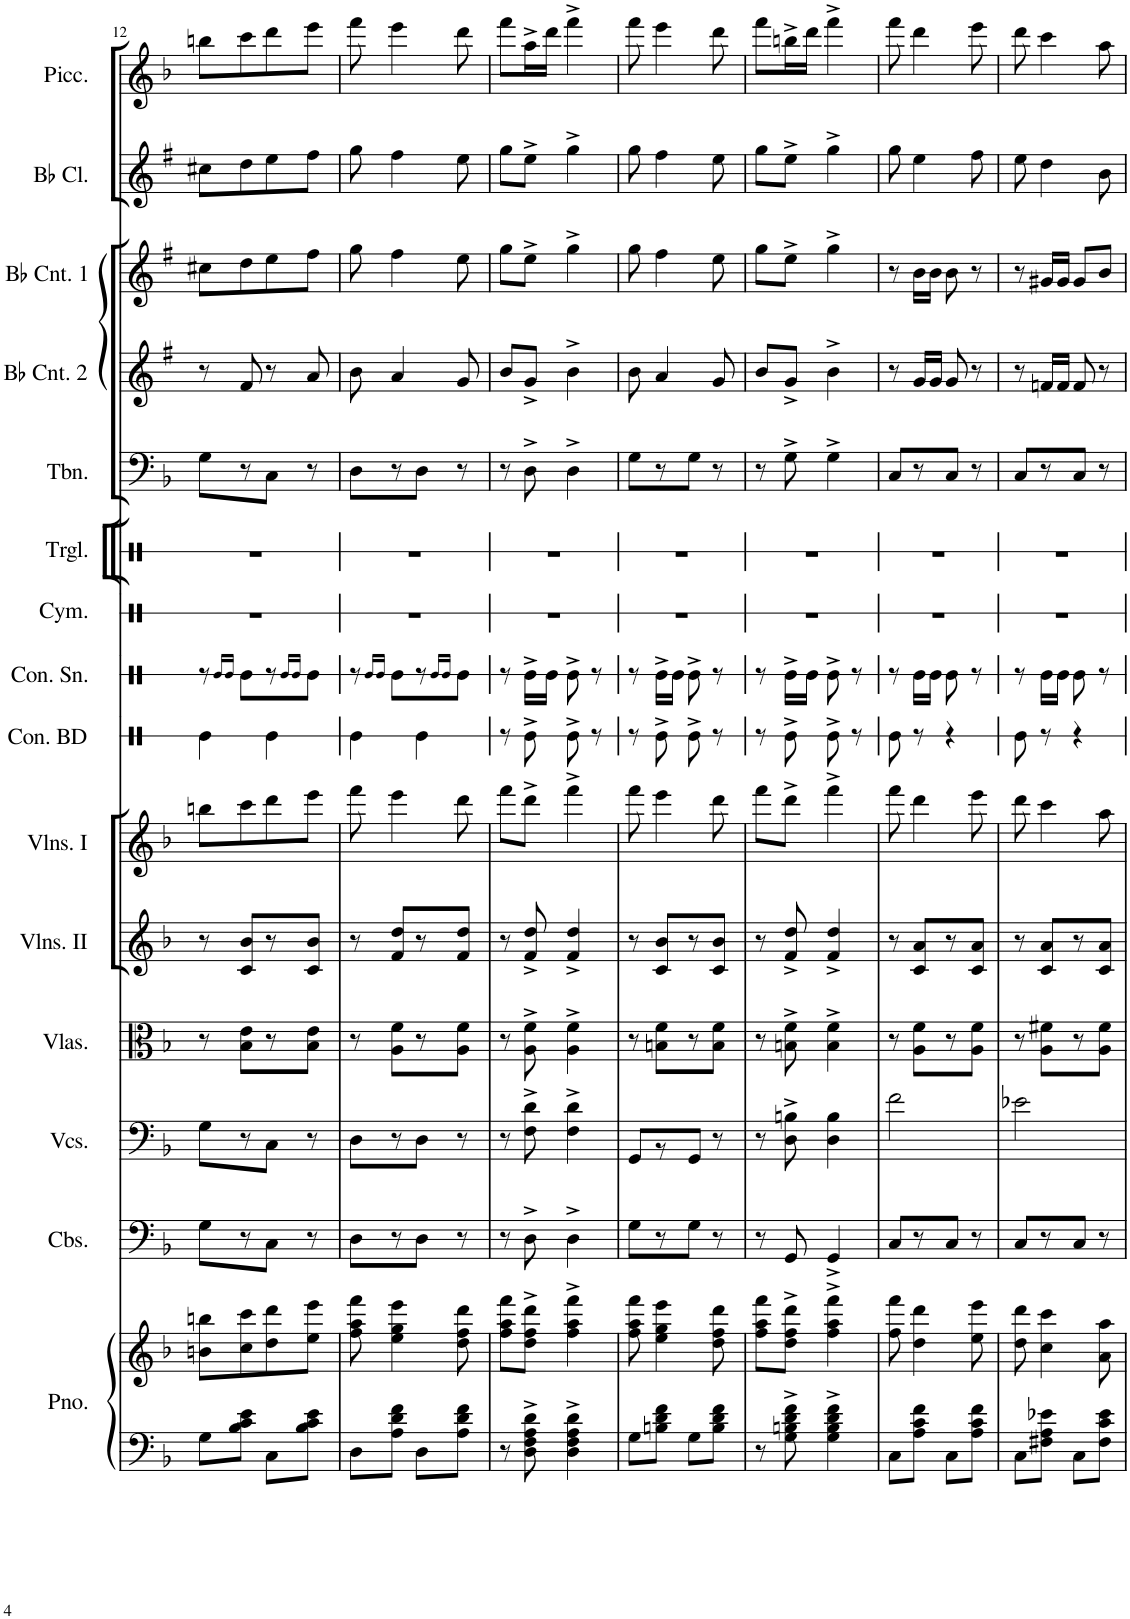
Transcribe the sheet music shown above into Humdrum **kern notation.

**kern	**kern	**kern	**kern	**kern	**kern	**kern	**kern	**kern	**kern	**kern	**kern	**kern	**kern	**kern	**kern
*part15	*part15	*part14	*part13	*part12	*part11	*part10	*part9	*part8	*part7	*part6	*part5	*part4	*part3	*part2	*part1
*staff16	*staff15	*staff14	*staff13	*staff12	*staff11	*staff10	*staff9	*staff8	*staff7	*staff6	*staff5	*staff4	*staff3	*staff2	*staff1
*I"Piano	*	*I"Contrabasses	*I"Violoncellos	*I"Violas	*I"Violins II	*I"Violins I	*I"Concert Bass Drum	*I"Concert Snare Drum	*I"Cymbal	*I"Triangle	*I"Trombone	*I"Bb Cornet 2	*I"Bb Cornet 1	*I"Bb Clarinet	*I"Piccolo
*I'Pno.	*	*I'Cbs.	*I'Vcs.	*I'Vlas.	*I'Vlns. II	*I'Vlns. I	*I'Con. BD	*I'Con. Sn.	*I'Cym.	*I'Trgl.	*I'Tbn.	*I'Bb Cnt. 2	*I'Bb Cnt. 1	*I'Bb Cl.	*I'Picc.
!!LO:PB:g=z
*clefF4	*clefG2	*clefF4	*clefF4	*clefC3	*clefG2	*clefG2	*clefX	*clefX	*clefX	*clefX	*clefF4	*clefG2	*clefG2	*clefG2	*clefG2
*	*	*Trd7c12	*	*	*	*	*	*	*	*	*	*Trd1c2	*Trd1c2	*Trd1c2	*Trd-7c-12
*k[b-]	*k[b-]	*k[b-]	*k[b-]	*k[b-]	*k[b-]	*k[b-]	*k[]	*k[]	*k[]	*k[]	*k[b-]	*k[f#]	*k[f#]	*k[f#]	*k[b-]
*M2/4	*M2/4	*M2/4	*M2/4	*M2/4	*M2/4	*M2/4	*M2/4	*M2/4	*M2/4	*M2/4	*M2/4	*M2/4	*M2/4	*M2/4	*M2/4
=12	=12	=12	=12	=12	=12	=12	=12	=12	=12	=12	=12	=12	=12	=12	=12
8G\L	8bn\ 8bbn\L	8G\L	8G\L	8r	8r	8bbn\L	4Re\	8r	2r	2r	8G\L	8r	8cc#X\L	8cc#X\L	8bbn\L
.	.	.	.	.	.	.	.	16qRe/LL	.	.	.	.	.	.	.
.	.	.	.	.	.	.	.	16qRe/JJ	.	.	.	.	.	.	.
8B-\ 8c\ 8e\J	8cc\ 8ccc\	8r	8r	8B-\ 8e\L	8c/ 8b-/L	8ccc\	.	8Re\L	.	.	8r	8f#/	8dd\	8dd\	8ccc\
8C\L	8dd\ 8ddd\	8C\J	8C\J	8r	8r	8ddd\	4Re\	8r	.	.	8C\J	8r	8ee\	8ee\	8ddd\
.	.	.	.	.	.	.	.	16qRe/LL	.	.	.	.	.	.	.
.	.	.	.	.	.	.	.	16qRe/JJ	.	.	.	.	.	.	.
8B-\ 8c\ 8e\J	8ee\ 8eee\J	8r	8r	8B-\ 8e\J	8c/ 8b-/J	8eee\J	.	8Re\J	.	.	8r	8a/	8ff#\J	8ff#\J	8eee\J
=13	=13	=13	=13	=13	=13	=13	=13	=13	=13	=13	=13	=13	=13	=13	=13
8D\L	8ff\ 8aa\ 8fff\	8D\L	8D\L	8r	8r	8fff\	4Re\	8r	2r	2r	8D\L	8b\	8gg\	8gg\	8fff\
.	.	.	.	.	.	.	.	16qRe/LL	.	.	.	.	.	.	.
.	.	.	.	.	.	.	.	16qRe/JJ	.	.	.	.	.	.	.
8A\ 8d\ 8f\J	4ee\ 4gg\ 4eee\	8r	8r	8A\ 8f\L	8f/ 8dd/L	4eee\	.	8Re\L	.	.	8r	4a/	4ff#\	4ff#\	4eee\
8D\L	.	8D\J	8D\J	8r	8r	.	4Re\	8r	.	.	8D\J	.	.	.	.
.	.	.	.	.	.	.	.	16qRe/LL	.	.	.	.	.	.	.
.	.	.	.	.	.	.	.	16qRe/JJ	.	.	.	.	.	.	.
8A\ 8d\ 8f\J	8dd\ 8ff\ 8ddd\	8r	8r	8A\ 8f\J	8f/ 8dd/J	8ddd\	.	8Re\J	.	.	8r	8g/	8ee\	8ee\	8ddd\
=14	=14	=14	=14	=14	=14	=14	=14	=14	=14	=14	=14	=14	=14	=14	=14
8r	8ff\ 8aa\ 8fff\L	8r	8r	8r	8r	8fff\L	8r	8r	2r	2r	8r	8b/L	8gg\L	8gg\L	8fff\L
8D\^ 8F\^ 8A\^ 8d\^	8dd\^ 8ff\^ 8ddd\^J	8D^\	8F\^ 8d\^	8A\^ 8f\^	8f/^ 8dd/^	8ddd^\J	8Re^\	16Re^\LL	.	.	8D^\	8g^/J	8ee^\J	8ee^\J	16aa^\L
.	.	.	.	.	.	.	.	16Re\JJ	.	.	.	.	.	.	16ddd\JJ
4D\^ 4F\^ 4A\^ 4d\^	4ff\^ 4aa\^ 4fff\^	4D^\	4F\^ 4d\^	4A\^ 4f\^	4f/^ 4dd/^	4fff^\	8Re^\	8Re^\	.	.	4D^\	4b^\	4gg^\	4gg^\	4fff^\
.	.	.	.	.	.	.	8r	8r	.	.	.	.	.	.	.
=15	=15	=15	=15	=15	=15	=15	=15	=15	=15	=15	=15	=15	=15	=15	=15
8G\L	8ff\ 8aa\ 8fff\	8G\L	8GG/L	8r	8r	8fff\	8r	8r	2r	2r	8G\L	8b\	8gg\	8gg\	8fff\
8Bn\ 8d\ 8f\J	4ee\ 4gg\ 4eee\	8r	8r	8Bn\ 8f\L	8c/ 8b-/L	4eee\	8Re^\	16Re^\LL	.	.	8r	4a/	4ff#\	4ff#\	4eee\
.	.	.	.	.	.	.	.	16Re\JJ	.	.	.	.	.	.	.
8G\L	.	8G\J	8GG/J	8r	8r	.	8Re^\	8Re^\	.	.	8G\J	.	.	.	.
8B\ 8d\ 8f\J	8dd\ 8ff\ 8ddd\	8r	8r	8B\ 8f\J	8c/ 8b-/J	8ddd\	8r	8r	.	.	8r	8g/	8ee\	8ee\	8ddd\
=16	=16	=16	=16	=16	=16	=16	=16	=16	=16	=16	=16	=16	=16	=16	=16
8r	8ff\ 8aa\ 8fff\L	8r	8r	8r	8r	8fff\L	8r	8r	2r	2r	8r	8b/L	8gg\L	8gg\L	8fff\L
8G\^ 8Bn\^ 8d\^ 8f\^	8dd\^ 8ff\^ 8ddd\^J	8GG/	8D\^ 8Bn\^	8Bn\^ 8f\^	8f/^ 8dd/^	8ddd^\J	8Re^\	16Re^\LL	.	.	8G^\	8g^/J	8ee^\J	8ee^\J	16bbn^\L
.	.	.	.	.	.	.	.	16Re\JJ	.	.	.	.	.	.	16ddd\JJ
4G\^ 4B\^ 4d\^ 4f\^	4ff\^ 4aa\^ 4fff\^	4GG^/	4D\ 4B\	4B\^ 4f\^	4f/^ 4dd/^	4fff^\	8Re^\	8Re^\	.	.	4G^\	4b^\	4gg^\	4gg^\	4fff^\
.	.	.	.	.	.	.	8r	8r	.	.	.	.	.	.	.
=17	=17	=17	=17	=17	=17	=17	=17	=17	=17	=17	=17	=17	=17	=17	=17
8C\L	8ff\ 8fff\	8C/L	2f\	8r	8r	8fff\	8Re\	8r	2r	2r	8C/L	8r	8r	8gg\	8fff\
8A\ 8c\ 8f\J	4dd\ 4ddd\	8r	.	8A\ 8f\L	8c/ 8a/L	4ddd\	8r	16Re\LL	.	.	8r	16g/LL	16b\LL	4ee\	4ddd\
.	.	.	.	.	.	.	.	16Re\JJ	.	.	.	16g/JJ	16b\JJ	.	.
8C\L	.	8C/J	.	8r	8r	.	4r	8Re\	.	.	8C/J	8g/	8b\	.	.
8A\ 8c\ 8f\J	8ee\ 8eee\	8r	.	8A\ 8f\J	8c/ 8a/J	8eee\	.	8r	.	.	8r	8r	8r	8ff#\	8eee\
=18	=18	=18	=18	=18	=18	=18	=18	=18	=18	=18	=18	=18	=18	=18	=18
8C\L	8dd\ 8ddd\	8C/L	2e-X\	8r	8r	8ddd\	8Re\	8r	2r	2r	8C/L	8r	8r	8ee\	8ddd\
8F#X\ 8A\ 8e-X\J	4cc\ 4ccc\	8r	.	8A\ 8f#X\L	8c/ 8a/L	4ccc\	8r	16Re\LL	.	.	8r	16fn/LL	16g#X/LL	4dd\	4ccc\
.	.	.	.	.	.	.	.	16Re\JJ	.	.	.	16f/JJ	16g#/JJ	.	.
8C\L	.	8C/J	.	8r	8r	.	4r	8Re\	.	.	8C/J	8f/	8g#/L	.	.
8F#\ 8c\ 8e-\J	8a\ 8aa\	8r	.	8A\ 8f#\J	8c/ 8a/J	8aa\	.	8r	.	.	8r	8r	8b/J	8b\	8aa\
=	=	=	=	=	=	=	=	=	=	=	=	=	=	=	=
*-	*-	*-	*-	*-	*-	*-	*-	*-	*-	*-	*-	*-	*-	*-	*-
